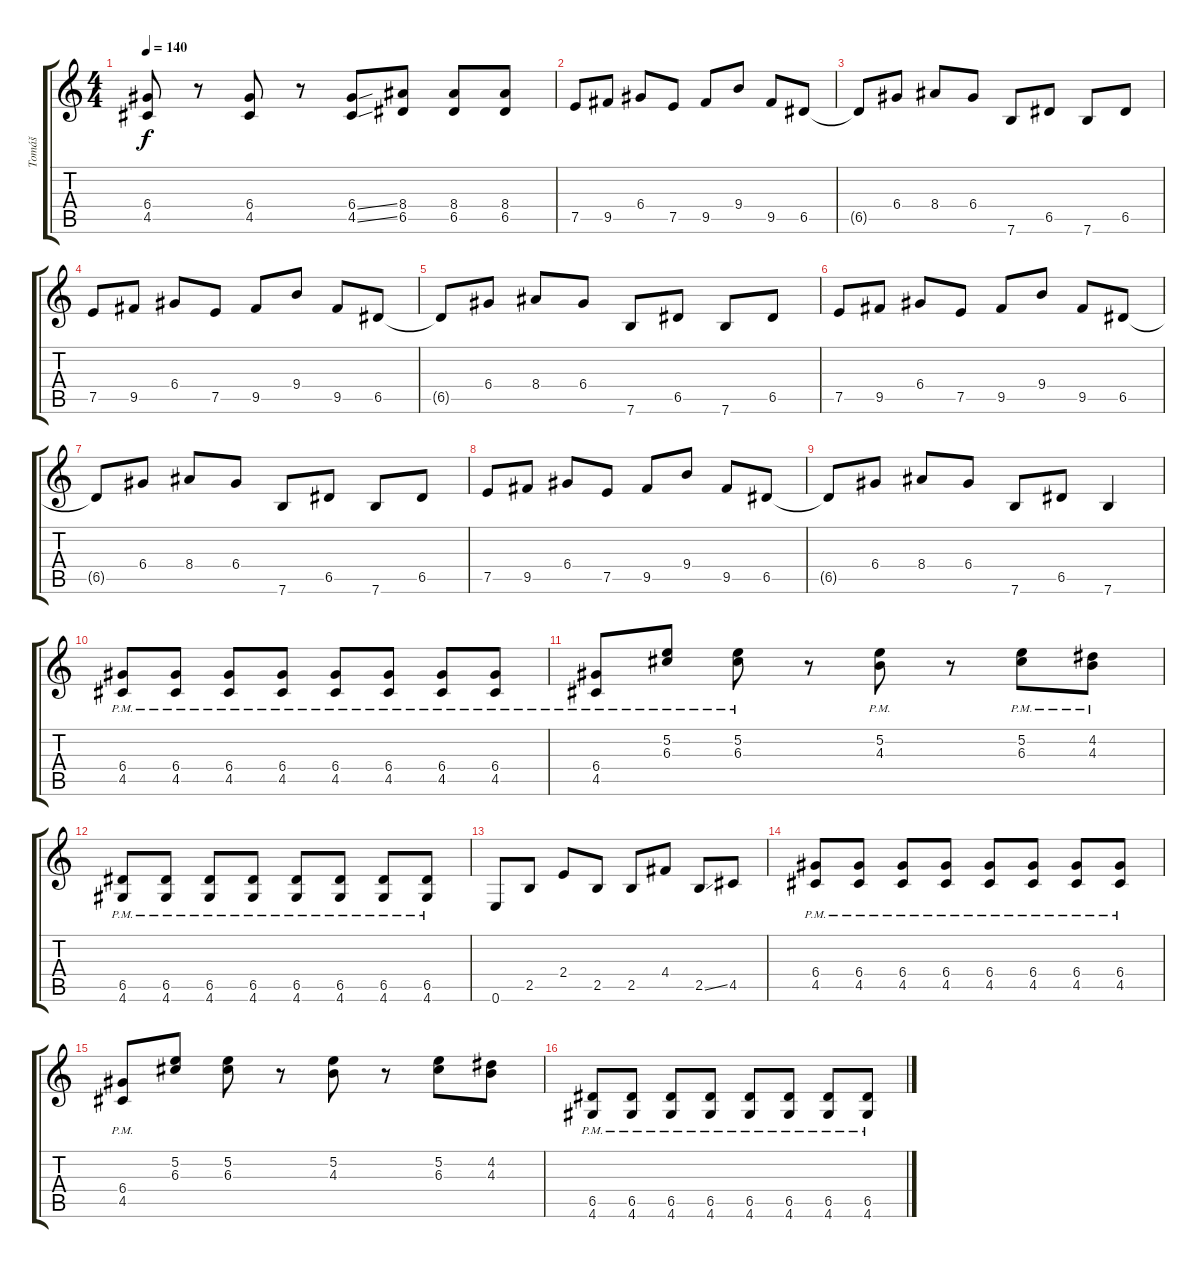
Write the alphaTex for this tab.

\track ("Tomáš" "Tomáš") {instrument overdrivenguitar}
\staff {score tabs}
\tuning (E4 B3 G3 D3 A2 E2) {hide}
\ts (4 4)
\tempo 140
\clef g2
\ks c
(6.4 4.5).8{dy f} r.8 (6.4 4.5).8 r.8 (6.4{ss} 4.5{ss}).8 (8.4 6.5).8 (8.4 6.5).8 (8.4 6.5).8 |
7.5.8 9.5.8 6.4.8 7.5.8 9.5.8 9.4.8 9.5.8 6.5.8 |
6.5{t}.8 6.4.8 8.4.8 6.4.8 7.6.8 6.5.8 7.6.8 6.5.8 |
7.5.8 9.5.8 6.4.8 7.5.8 9.5.8 9.4.8 9.5.8 6.5.8 |
6.5{t}.8 6.4.8 8.4.8 6.4.8 7.6.8 6.5.8 7.6.8 6.5.8 |
7.5.8 9.5.8 6.4.8 7.5.8 9.5.8 9.4.8 9.5.8 6.5.8 |
6.5{t}.8 6.4.8 8.4.8 6.4.8 7.6.8 6.5.8 7.6.8 6.5.8 |
7.5.8 9.5.8 6.4.8 7.5.8 9.5.8 9.4.8 9.5.8 6.5.8 |
6.5{t}.8 6.4.8 8.4.8 6.4.8 7.6.8 6.5.8 7.6.4 |
(6.4{pm} 4.5{pm}).8 (6.4{pm} 4.5{pm}).8 (6.4{pm} 4.5{pm}).8 (6.4{pm} 4.5{pm}).8 (6.4{pm} 4.5{pm}).8 (6.4{pm} 4.5{pm}).8 (6.4{pm} 4.5{pm}).8 (6.4{pm} 4.5{pm}).8 |
(6.4{pm} 4.5{pm}).8 (5.2{pm} 6.3{pm}).8 (5.2{pm} 6.3{pm}).8 r.8 (5.2{pm} 4.3{pm}).8 r.8 (5.2{pm} 6.3{pm}).8 (4.2{pm} 4.3{pm}).8 |
(6.5{pm} 4.6{pm}).8 (6.5{pm} 4.6{pm}).8 (6.5{pm} 4.6{pm}).8 (6.5{pm} 4.6{pm}).8 (6.5{pm} 4.6{pm}).8 (6.5{pm} 4.6{pm}).8 (6.5{pm} 4.6{pm}).8 (6.5{pm} 4.6{pm}).8 |
0.6.8 2.5.8 2.4.8 2.5.8 2.5.8 4.4.8 2.5{ss}.8 4.5.8 |
(6.4{pm} 4.5{pm}).8 (6.4{pm} 4.5{pm}).8 (6.4{pm} 4.5{pm}).8 (6.4{pm} 4.5{pm}).8 (6.4{pm} 4.5{pm}).8 (6.4{pm} 4.5{pm}).8 (6.4{pm} 4.5{pm}).8 (6.4{pm} 4.5{pm}).8 |
(6.4{pm} 4.5{pm}).8 (5.2 6.3).8 (5.2 6.3).8 r.8 (5.2 4.3).8 r.8 (5.2 6.3).8 (4.2 4.3).8 |
(6.5{pm} 4.6{pm}).8 (6.5{pm} 4.6{pm}).8 (6.5{pm} 4.6{pm}).8 (6.5{pm} 4.6{pm}).8 (6.5{pm} 4.6{pm}).8 (6.5{pm} 4.6{pm}).8 (6.5{pm} 4.6{pm}).8 (6.5{pm} 4.6{pm}).8
